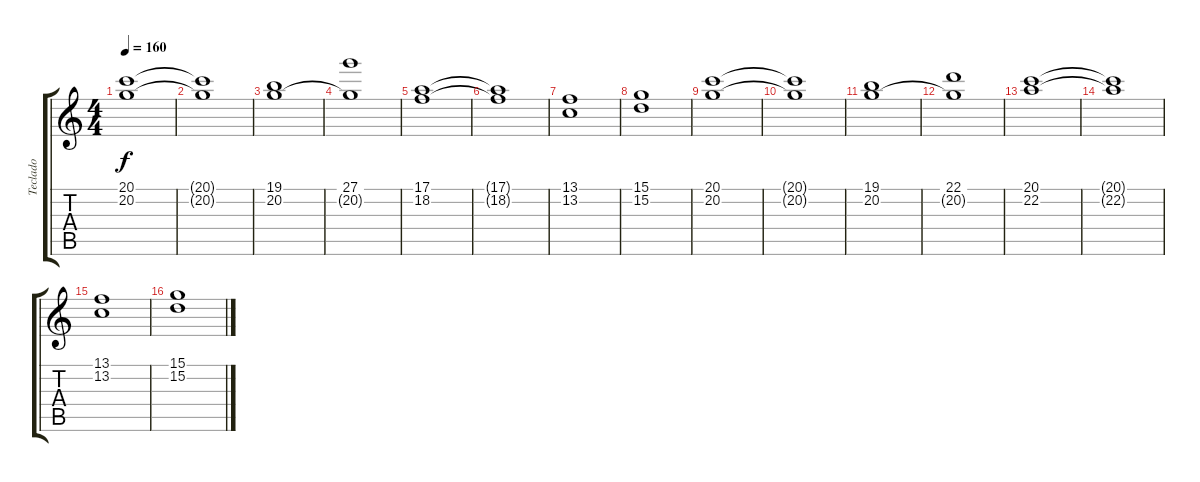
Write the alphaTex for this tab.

\track ("Teclado" "Teclado") {instrument stringensemble1}
\staff {score tabs}
\tuning (E4 B3 G3 D3 A2 E2) {hide}
\ts (4 4)
\tempo 160
\clef g2
\ks c
(20.1 20.2).1{dy f instrument stringensemble1} |
(20.1{t} 20.2{t}).1 |
(19.1 20.2).1 |
(27.1 20.2{t}).1 |
(17.1 18.2).1 |
(17.1{t} 18.2{t}).1 |
(13.1 13.2).1 |
(15.1 15.2).1 |
(20.1 20.2).1 |
(20.1{t} 20.2{t}).1 |
(19.1 20.2).1 |
(22.1 20.2{t}).1 |
(20.1 22.2).1 |
(20.1{t} 22.2{t}).1 |
(13.1 13.2).1 |
(15.1 15.2).1
